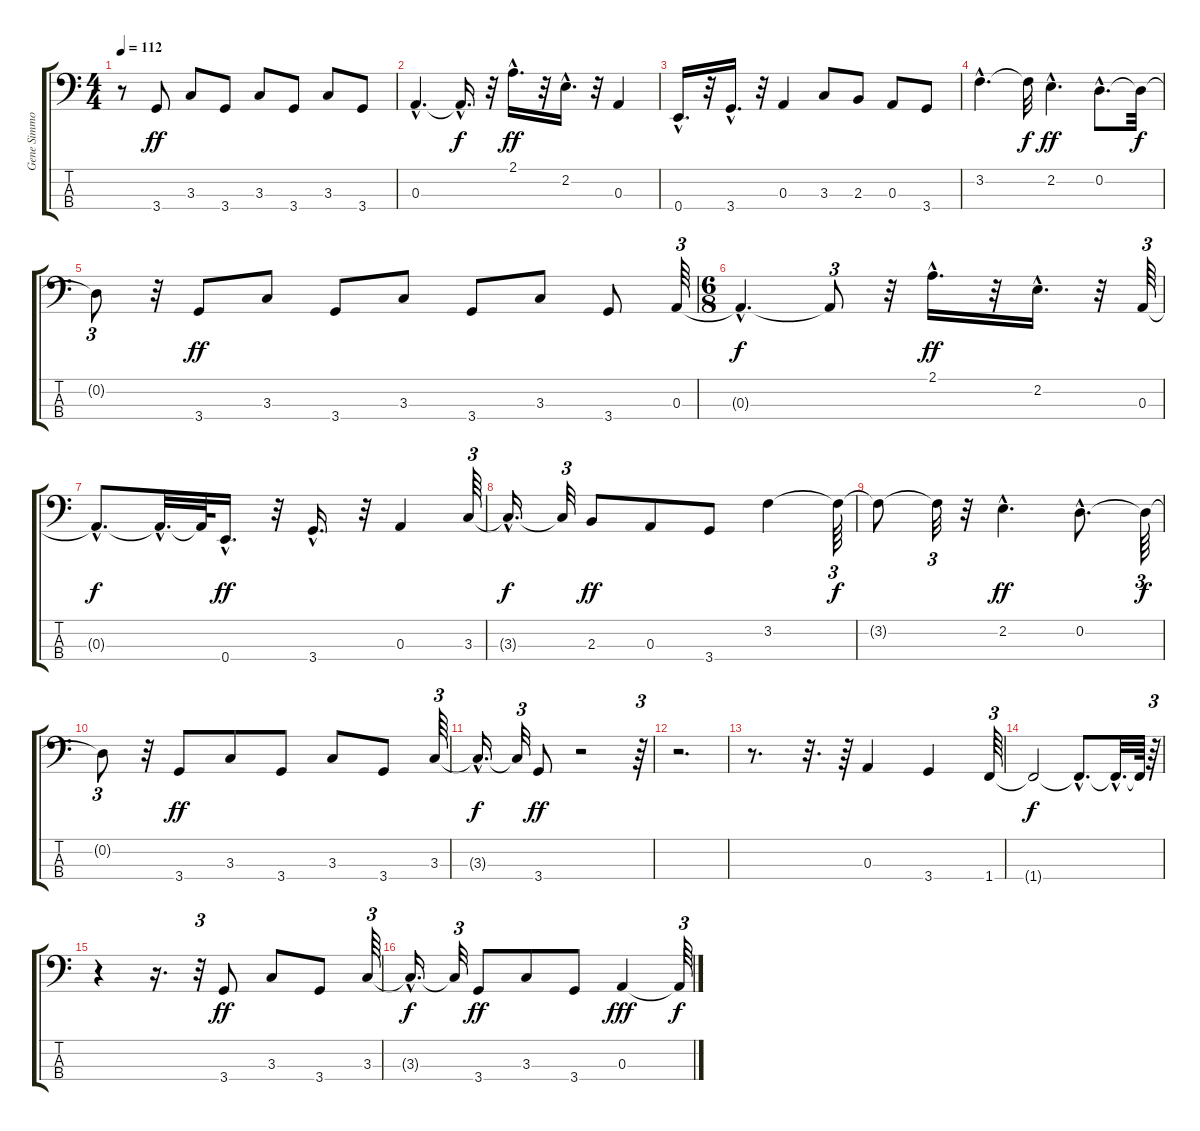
\track ("Gene Simmons" "Gene Simmo") {instrument electricbassfinger}
\staff {score tabs}
\tuning (G2 D2 A1 E1) {hide}
\ts (4 4)
\tempo 112
\clef f4
\ks c
r.8{dy f} 3.4.8{dy ff} 3.3.8 3.4.8 3.3.8 3.4.8 3.3.8 3.4.8 |
0.3{hac}.4{d} 0.3{hac t}.16{d dy f} r.32 2.1{hac}.16{d dy ff} r.32 2.2{hac}.16{d} r.32 0.3.4 |
0.4{hac}.16{d} r.32 3.4{hac}.16{d} r.32 0.3.4 3.3.8 2.3.8 0.3.8 3.4.8 |
3.2{hac}.4{d} 3.2{t}.32{dy f} 2.2{hac}.4{d dy ff} 0.2{hac}.8{d} 0.2{t}.32{dy f} |
0.2{t}.8{tu (3 2)} r.32 3.4.8{dy ff} 3.3.8 3.4.8 3.3.8 3.4.8 3.3.8 3.4.8 0.3.64{tu (3 2)} |
\ts (6 8)
0.3{hac t}.4{d dy f} 0.3{t}.8{tu (3 2)} r.32 2.1{hac}.16{d dy ff} r.32 2.2{hac}.16{d} r.32 0.3.64{tu (3 2)} |
0.3{hac t}.8{d dy f} 0.3{hac t}.32{d} 0.3{t}.64 0.4{hac}.16{d dy ff} r.32 3.4{hac}.16{d} r.32 0.3.4 3.3.64{tu (3 2)} |
3.3{hac t}.16{d dy f} 3.3{t}.32{tu (3 2)} 2.3.8{dy ff} 0.3.8 3.4.8 3.2.4 3.2{t}.64{tu (3 2) dy f} |
3.2{t}.8 3.2{t}.32{tu (3 2)} r.32 2.2{hac}.4{d dy ff} 0.2{hac}.8{d} 0.2{t}.64{tu (3 2) dy f} |
0.2{t}.8{tu (3 2)} r.32 3.4.8{dy ff} 3.3.8 3.4.8 3.3.8 3.4.8 3.3.64{tu (3 2)} |
3.3{hac t}.16{d dy f} 3.3{t}.32{tu (3 2)} 3.4.8{dy ff} r.2 r.64{tu (3 2)} |
r.2{d} |
r.8{d} r.32{d} r.64 0.3.4 3.4.4 1.4.64{tu (3 2)} |
1.4{t}.2{dy f} 1.4{hac t}.8{d} 1.4{hac t}.32{d} 1.4{t}.64 r.64{tu (3 2)} |
r.4 r.16{d} r.32{tu (3 2)} 3.4.8{dy ff} 3.3.8 3.4.8 3.3.64{tu (3 2)} |
3.3{hac t}.16{d dy f} 3.3{t}.32{tu (3 2)} 3.4.8{dy ff} 3.3.8 3.4.8 0.3.4{dy fff} 0.3{t}.64{tu (3 2) dy f}
